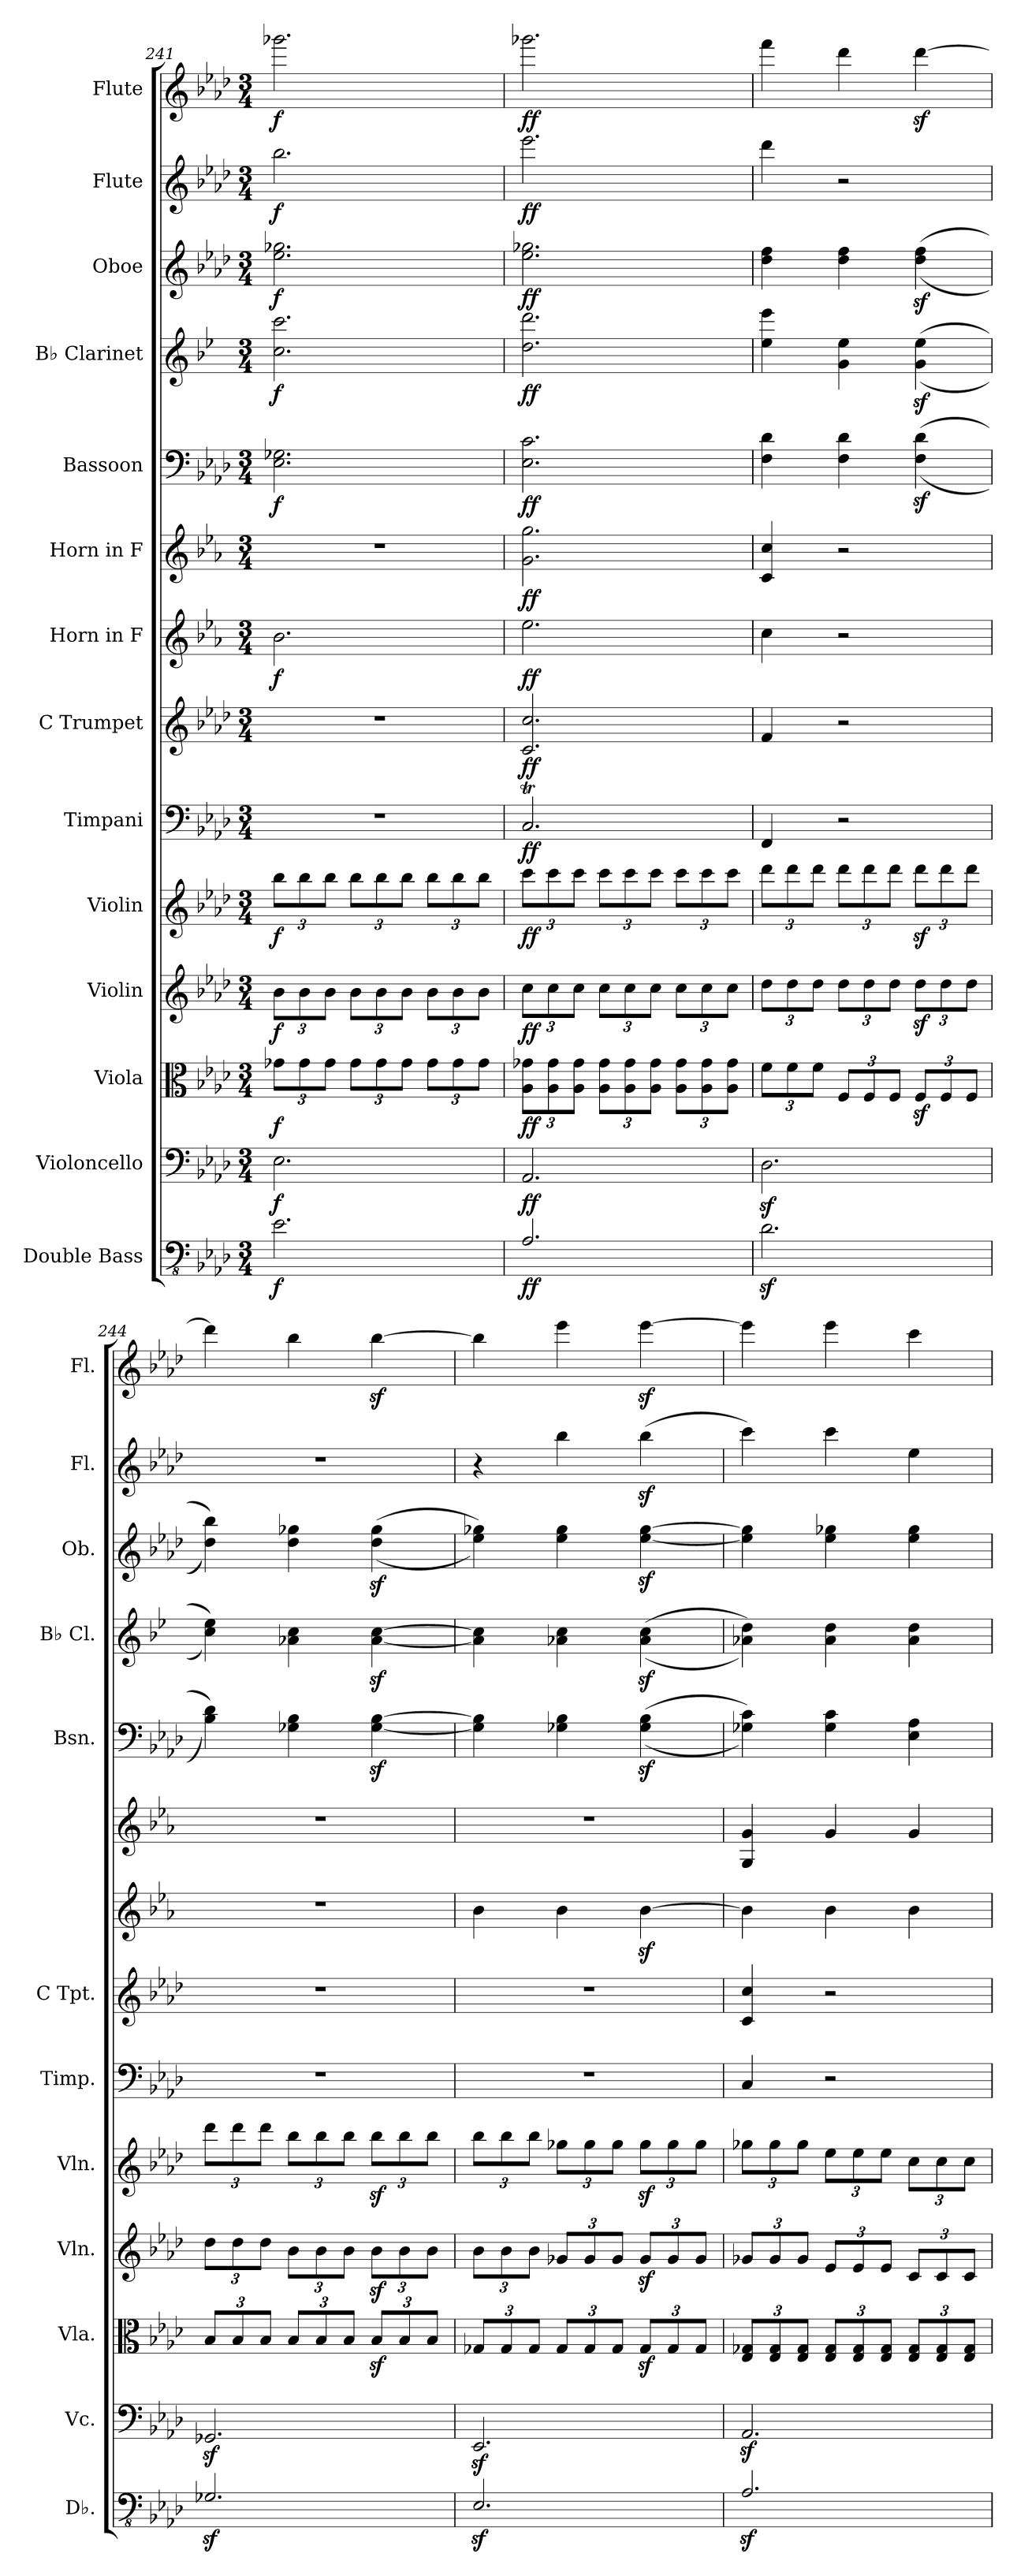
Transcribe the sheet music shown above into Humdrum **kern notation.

**kern	**dynam	**kern	**dynam	**kern	**dynam	**kern	**dynam	**kern	**dynam	**kern	**dynam	**kern	**dynam	**kern	**dynam	**kern	**dynam	**kern	**dynam	**kern	**dynam	**kern	**dynam	**kern	**dynam	**kern	**dynam
*part14	*part14	*part13	*part13	*part12	*part12	*part11	*part11	*part10	*part10	*part9	*part9	*part8	*part8	*part7	*part7	*part6	*part6	*part5	*part5	*part4	*part4	*part3	*part3	*part2	*part2	*part1	*part1
*staff14	*staff14	*staff13	*staff13	*staff12	*staff12	*staff11	*staff11	*staff10	*staff10	*staff9	*staff9	*staff8	*staff8	*staff7	*staff7	*staff6	*staff6	*staff5	*staff5	*staff4	*staff4	*staff3	*staff3	*staff2	*staff2	*staff1	*staff1
*I"Double Bass	*	*I"Violoncello	*	*I"Viola	*	*I"Violin	*	*I"Violin	*	*I"Timpani	*	*I"C Trumpet	*	*I"Horn in F	*	*I"Horn in F	*	*I"Bassoon	*	*I"B♭ Clarinet	*	*I"Oboe	*	*I"Flute	*	*I"Flute	*
*I'Db.	*	*I'Vc.	*	*I'Vla.	*	*I'Vln.	*	*I'Vln.	*	*I'Timp.	*	*I'C Tpt.	*	*	*	*	*	*I'Bsn.	*	*I'B♭ Cl.	*	*I'Ob.	*	*I'Fl.	*	*I'Fl.	*
!!LO:PB:g=z
*clefFv4	*	*clefF4	*	*clefC3	*	*clefG2	*	*clefG2	*	*clefF4	*	*clefG2	*	*clefG2	*	*clefG2	*	*clefF4	*	*clefG2	*	*clefG2	*	*clefG2	*	*clefG2	*
*ITrd7c12	*	*	*	*	*	*	*	*	*	*	*	*	*	*ITrd4c7	*	*ITrd4c7	*	*	*	*ITrd1c2	*	*	*	*	*	*	*
*k[b-e-a-d-]	*	*k[b-e-a-d-]	*	*k[b-e-a-d-]	*	*k[b-e-a-d-]	*	*k[b-e-a-d-]	*	*k[b-e-a-d-]	*	*k[b-e-a-d-]	*	*k[b-e-a-d-]	*	*k[b-e-a-d-]	*	*k[b-e-a-d-]	*	*k[b-e-a-d-]	*	*k[b-e-a-d-]	*	*k[b-e-a-d-]	*	*k[b-e-a-d-]	*
*M3/4	*	*M3/4	*	*M3/4	*	*M3/4	*	*M3/4	*	*M3/4	*	*M3/4	*	*M3/4	*	*M3/4	*	*M3/4	*	*M3/4	*	*M3/4	*	*M3/4	*	*M3/4	*
*	*	*	*	*Xbrackettup	*	*Xbrackettup	*	*Xbrackettup	*	*	*	*	*	*	*	*	*	*	*	*	*	*	*	*	*	*	*
=241	=241	=241	=241	=241	=241	=241	=241	=241	=241	=241	=241	=241	=241	=241	=241	=241	=241	=241	=241	=241	=241	=241	=241	=241	=241	=241	=241
!	!LO:DY:b	!	!LO:DY:b	!	!LO:DY:b	!	!LO:DY:b	!	!LO:DY:b	!	!	!	!	!	!LO:DY:b	!	!	!	!LO:DY:b	!	!LO:DY:b	!	!LO:DY:b	!	!LO:DY:b	!	!LO:DY:b
2.EE-\	f	2.E-\	f	12g-X\L	f	12b-\L	f	12bb-\L	f	2.r	.	2.r	.	2.e-\	f	2.r	.	2.E-\ 2.G-X\	f	2.b-\ 2.bb-\	f	2.ee-\ 2.gg-X\	f	2.bb-\	f	2.ggg-X\	f
.	.	.	.	12g-\	.	12b-\	.	12bb-\	.	.	.	.	.	.	.	.	.	.	.	.	.	.	.	.	.	.	.
.	.	.	.	12g-\J	.	12b-\J	.	12bb-\J	.	.	.	.	.	.	.	.	.	.	.	.	.	.	.	.	.	.	.
.	.	.	.	12g-\L	.	12b-\L	.	12bb-\L	.	.	.	.	.	.	.	.	.	.	.	.	.	.	.	.	.	.	.
.	.	.	.	12g-\	.	12b-\	.	12bb-\	.	.	.	.	.	.	.	.	.	.	.	.	.	.	.	.	.	.	.
.	.	.	.	12g-\J	.	12b-\J	.	12bb-\J	.	.	.	.	.	.	.	.	.	.	.	.	.	.	.	.	.	.	.
.	.	.	.	12g-\L	.	12b-\L	.	12bb-\L	.	.	.	.	.	.	.	.	.	.	.	.	.	.	.	.	.	.	.
.	.	.	.	12g-\	.	12b-\	.	12bb-\	.	.	.	.	.	.	.	.	.	.	.	.	.	.	.	.	.	.	.
.	.	.	.	12g-\J	.	12b-\J	.	12bb-\J	.	.	.	.	.	.	.	.	.	.	.	.	.	.	.	.	.	.	.
=242	=242	=242	=242	=242	=242	=242	=242	=242	=242	=242	=242	=242	=242	=242	=242	=242	=242	=242	=242	=242	=242	=242	=242	=242	=242	=242	=242
!	!LO:DY:b	!	!LO:DY:b	!	!LO:DY:b	!	!LO:DY:b	!	!LO:DY:b	!	!LO:DY:b	!	!LO:DY:b	!	!LO:DY:b	!	!LO:DY:b	!	!LO:DY:b	!	!LO:DY:b	!	!LO:DY:b	!	!LO:DY:b	!	!LO:DY:b
2.AAA-/	ff	2.AA-/	ff	12A-\ 12g-X\L	ff	12cc\L	ff	12ccc\L	ff	2.Ct/	ff	2.c/ 2.cc/	ff	2.a-\	ff	2.c\ 2.cc\	ff	2.E-\ 2.c\	ff	2.cc\ 2.ccc\	ff	2.ee-\ 2.gg-X\	ff	2.eee-\	ff	2.ggg-X\	ff
.	.	.	.	12A-\ 12g-\	.	12cc\	.	12ccc\	.	.	.	.	.	.	.	.	.	.	.	.	.	.	.	.	.	.	.
.	.	.	.	12A-\ 12g-\J	.	12cc\J	.	12ccc\J	.	.	.	.	.	.	.	.	.	.	.	.	.	.	.	.	.	.	.
.	.	.	.	12A-\ 12g-\L	.	12cc\L	.	12ccc\L	.	.	.	.	.	.	.	.	.	.	.	.	.	.	.	.	.	.	.
.	.	.	.	12A-\ 12g-\	.	12cc\	.	12ccc\	.	.	.	.	.	.	.	.	.	.	.	.	.	.	.	.	.	.	.
.	.	.	.	12A-\ 12g-\J	.	12cc\J	.	12ccc\J	.	.	.	.	.	.	.	.	.	.	.	.	.	.	.	.	.	.	.
.	.	.	.	12A-\ 12g-\L	.	12cc\L	.	12ccc\L	.	.	.	.	.	.	.	.	.	.	.	.	.	.	.	.	.	.	.
.	.	.	.	12A-\ 12g-\	.	12cc\	.	12ccc\	.	.	.	.	.	.	.	.	.	.	.	.	.	.	.	.	.	.	.
.	.	.	.	12A-\ 12g-\J	.	12cc\J	.	12ccc\J	.	.	.	.	.	.	.	.	.	.	.	.	.	.	.	.	.	.	.
=243	=243	=243	=243	=243	=243	=243	=243	=243	=243	=243	=243	=243	=243	=243	=243	=243	=243	=243	=243	=243	=243	=243	=243	=243	=243	=243	=243
2.DD-z<\	.	2.D-z<\	.	12f\L	.	12dd-\L	.	12ddd-\L	.	4FF/	.	4f/	.	4f\	.	4F/ 4f/	.	4F\ 4d-\	.	4dd-\ 4ddd-\	.	4dd-\ 4ff\	.	4ddd-\	.	4fff\	.
.	.	.	.	12f\	.	12dd-\	.	12ddd-\	.	.	.	.	.	.	.	.	.	.	.	.	.	.	.	.	.	.	.
.	.	.	.	12f\J	.	12dd-\J	.	12ddd-\J	.	.	.	.	.	.	.	.	.	.	.	.	.	.	.	.	.	.	.
.	.	.	.	12F/L	.	12dd-\L	.	12ddd-\L	.	2r	.	2r	.	2r	.	2r	.	4F\ 4d-\	.	4f\ 4dd-\	.	4dd-\ 4ff\	.	2r	.	4ddd-\	.
.	.	.	.	12F/	.	12dd-\	.	12ddd-\	.	.	.	.	.	.	.	.	.	.	.	.	.	.	.	.	.	.	.
.	.	.	.	12F/J	.	12dd-\J	.	12ddd-\J	.	.	.	.	.	.	.	.	.	.	.	.	.	.	.	.	.	.	.
.	.	.	.	12Fz</L	.	12dd-z<\L	.	12ddd-z<\L	.	.	.	.	.	.	.	.	.	((4F\z< 4d-\z<	.	((4f\z< 4dd-\z<	.	((4dd-\z< 4ff\z<	.	.	.	[4ddd-z<\	.
.	.	.	.	12F/	.	12dd-\	.	12ddd-\	.	.	.	.	.	.	.	.	.	.	.	.	.	.	.	.	.	.	.
.	.	.	.	12F/J	.	12dd-\J	.	12ddd-\J	.	.	.	.	.	.	.	.	.	.	.	.	.	.	.	.	.	.	.
!!LO:PB:g=z
=244	=244	=244	=244	=244	=244	=244	=244	=244	=244	=244	=244	=244	=244	=244	=244	=244	=244	=244	=244	=244	=244	=244	=244	=244	=244	=244	=244
2.GGG-Xz</	.	2.GG-Xz</	.	12B-/L	.	12dd-\L	.	12ddd-\L	.	2.r	.	2.r	.	2.r	.	2.r	.	4B-\ 4d-\))	.	4b-\ 4dd-\))	.	4dd-\ 4bb-\))	.	2.r	.	4ddd-\]	.
.	.	.	.	12B-/	.	12dd-\	.	12ddd-\	.	.	.	.	.	.	.	.	.	.	.	.	.	.	.	.	.	.	.
.	.	.	.	12B-/J	.	12dd-\J	.	12ddd-\J	.	.	.	.	.	.	.	.	.	.	.	.	.	.	.	.	.	.	.
.	.	.	.	12B-/L	.	12b-\L	.	12bb-\L	.	.	.	.	.	.	.	.	.	4G-X\ 4B-\	.	4g-X\ 4b-\	.	4dd-\ 4gg-X\	.	.	.	4bb-\	.
.	.	.	.	12B-/	.	12b-\	.	12bb-\	.	.	.	.	.	.	.	.	.	.	.	.	.	.	.	.	.	.	.
.	.	.	.	12B-/J	.	12b-\J	.	12bb-\J	.	.	.	.	.	.	.	.	.	.	.	.	.	.	.	.	.	.	.
.	.	.	.	12B-z</L	.	12b-z<\L	.	12bb-z<\L	.	.	.	.	.	.	.	.	.	[4G-\z< [4B-\z<	.	[4g-\z< [4b-\z<	.	((4dd-\z< 4gg-\z<	.	.	.	[4bb-z<\	.
.	.	.	.	12B-/	.	12b-\	.	12bb-\	.	.	.	.	.	.	.	.	.	.	.	.	.	.	.	.	.	.	.
.	.	.	.	12B-/J	.	12b-\J	.	12bb-\J	.	.	.	.	.	.	.	.	.	.	.	.	.	.	.	.	.	.	.
=245	=245	=245	=245	=245	=245	=245	=245	=245	=245	=245	=245	=245	=245	=245	=245	=245	=245	=245	=245	=245	=245	=245	=245	=245	=245	=245	=245
2.EEE-z</	.	2.EE-z</	.	12G-X/L	.	12b-\L	.	12bb-\L	.	2.r	.	2.r	.	4e-\	.	2.r	.	4G-\] 4B-\]	.	4g-\] 4b-\]	.	4ee-\ 4gg-X\))	.	4r	.	4bb-\]	.
.	.	.	.	12G-/	.	12b-\	.	12bb-\	.	.	.	.	.	.	.	.	.	.	.	.	.	.	.	.	.	.	.
.	.	.	.	12G-/J	.	12b-\J	.	12bb-\J	.	.	.	.	.	.	.	.	.	.	.	.	.	.	.	.	.	.	.
.	.	.	.	12G-/L	.	12g-X/L	.	12gg-X\L	.	.	.	.	.	4e-\	.	.	.	4G-X\ 4B-\	.	4g-X\ 4b-\	.	4ee-\ 4gg-\	.	4bb-\	.	4eee-\	.
.	.	.	.	12G-/	.	12g-/	.	12gg-\	.	.	.	.	.	.	.	.	.	.	.	.	.	.	.	.	.	.	.
.	.	.	.	12G-/J	.	12g-/J	.	12gg-\J	.	.	.	.	.	.	.	.	.	.	.	.	.	.	.	.	.	.	.
.	.	.	.	12G-z</L	.	12g-z</L	.	12gg-z<\L	.	.	.	.	.	[4e-z<\	.	.	.	((4G-\z< 4B-\z<	.	((4g-\z< 4b-\z<	.	[4ee-\z< [4gg-\z<	.	(4bb-z<\	.	[4eee-z<\	.
.	.	.	.	12G-/	.	12g-/	.	12gg-\	.	.	.	.	.	.	.	.	.	.	.	.	.	.	.	.	.	.	.
.	.	.	.	12G-/J	.	12g-/J	.	12gg-\J	.	.	.	.	.	.	.	.	.	.	.	.	.	.	.	.	.	.	.
=246	=246	=246	=246	=246	=246	=246	=246	=246	=246	=246	=246	=246	=246	=246	=246	=246	=246	=246	=246	=246	=246	=246	=246	=246	=246	=246	=246
2.AAA-z</	.	2.AA-z</	.	12E-/ 12G-X/L	.	12g-X/L	.	12gg-X\L	.	4C/	.	4c/ 4cc/	.	4e-\]	.	4C/ 4c/	.	4G-X\ 4c\))	.	4g-X\ 4cc\))	.	4ee-\] 4gg-\]	.	4ccc\)	.	4eee-\]	.
.	.	.	.	12E-/ 12G-/	.	12g-/	.	12gg-\	.	.	.	.	.	.	.	.	.	.	.	.	.	.	.	.	.	.	.
.	.	.	.	12E-/ 12G-/J	.	12g-/J	.	12gg-\J	.	.	.	.	.	.	.	.	.	.	.	.	.	.	.	.	.	.	.
.	.	.	.	12E-/ 12G-/L	.	12e-/L	.	12ee-\L	.	2r	.	2r	.	4e-\	.	4c/	.	4G-\ 4c\	.	4g-\ 4cc\	.	4ee-\ 4gg-X\	.	4ccc\	.	4eee-\	.
.	.	.	.	12E-/ 12G-/	.	12e-/	.	12ee-\	.	.	.	.	.	.	.	.	.	.	.	.	.	.	.	.	.	.	.
.	.	.	.	12E-/ 12G-/J	.	12e-/J	.	12ee-\J	.	.	.	.	.	.	.	.	.	.	.	.	.	.	.	.	.	.	.
.	.	.	.	12E-/ 12G-/L	.	12c/L	.	12cc\L	.	.	.	.	.	4e-\	.	4c/	.	4E-\ 4A-\	.	4g-\ 4cc\	.	4ee-\ 4gg-\	.	4ee-\	.	4ccc\	.
.	.	.	.	12E-/ 12G-/	.	12c/	.	12cc\	.	.	.	.	.	.	.	.	.	.	.	.	.	.	.	.	.	.	.
.	.	.	.	12E-/ 12G-/J	.	12c/J	.	12cc\J	.	.	.	.	.	.	.	.	.	.	.	.	.	.	.	.	.	.	.
=	=	=	=	=	=	=	=	=	=	=	=	=	=	=	=	=	=	=	=	=	=	=	=	=	=	=	=
*-	*-	*-	*-	*-	*-	*-	*-	*-	*-	*-	*-	*-	*-	*-	*-	*-	*-	*-	*-	*-	*-	*-	*-	*-	*-	*-	*-
